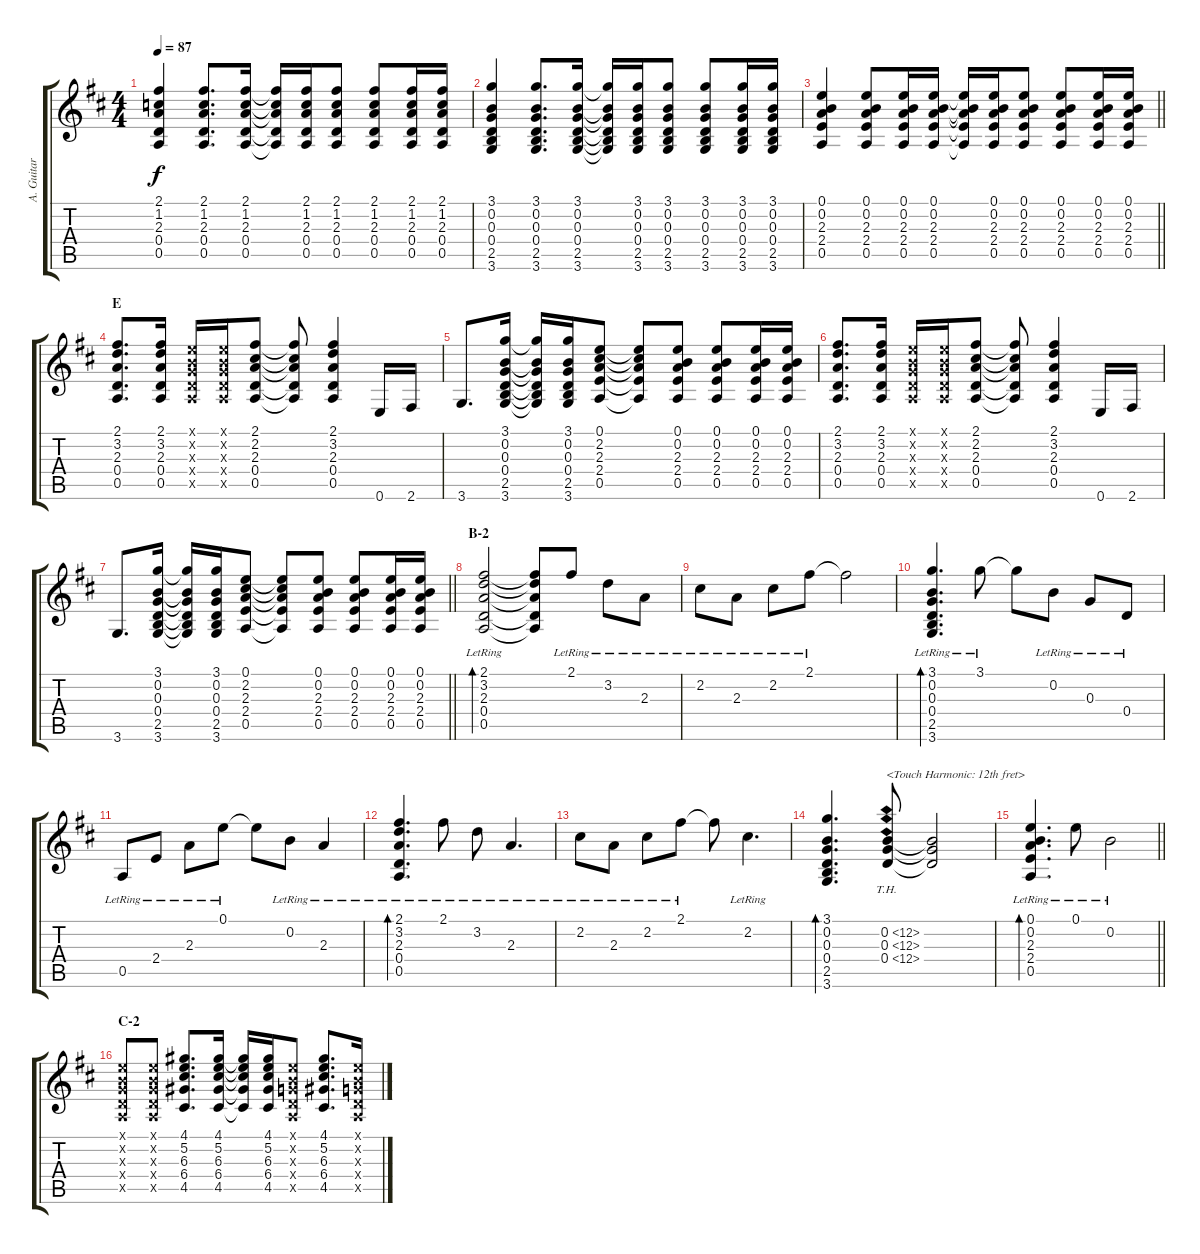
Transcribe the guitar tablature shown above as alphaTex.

\track ("A. Guitar II" "A. Guitar ") {instrument acousticguitarsteel}
\staff {score tabs}
\tuning (E4 B3 G3 D3 A2 E2) {hide}
\ts (4 4)
\tempo 87
\clef g2
\ks d
(2.1 1.2 2.3 0.4 0.5).4{dy f} (2.1 1.2 2.3 0.4 0.5).8{d} (2.1 1.2 2.3 0.4 0.5).16 (2.1{t} 1.2{t} 2.3{t} 0.4{t} 0.5{t}).16 (2.1 1.2 2.3 0.4 0.5).16 (2.1 1.2 2.3 0.4 0.5).8 (2.1 1.2 2.3 0.4 0.5).8 (2.1 1.2 2.3 0.4 0.5).16 (2.1 1.2 2.3 0.4 0.5).16 |
(3.1 0.2 0.3 0.4 2.5 3.6).4 (3.1 0.2 0.3 0.4 2.5 3.6).8{d} (3.1 0.2 0.3 0.4 2.5 3.6).16 (3.1{t} 0.2{t} 0.3{t} 0.4{t} 2.5{t} 3.6{t}).16 (3.1 0.2 0.3 0.4 2.5 3.6).16 (3.1 0.2 0.3 0.4 2.5 3.6).8 (3.1 0.2 0.3 0.4 2.5 3.6).8 (3.1 0.2 0.3 0.4 2.5 3.6).16 (3.1 0.2 0.3 0.4 2.5 3.6).16 |
\barLineRight lightlight
(0.1 0.2 2.3 2.4 0.5).4 (0.1 0.2 2.3 2.4 0.5).8 (0.1 0.2 2.3 2.4 0.5).16 (0.1 0.2 2.3 2.4 0.5).16 (0.1{t} 0.2{t} 2.3{t} 2.4{t} 0.5{t}).16 (0.1 0.2 2.3 2.4 0.5).16 (0.1 0.2 2.3 2.4 0.5).8 (0.1 0.2 2.3 2.4 0.5).8 (0.1 0.2 2.3 2.4 0.5).16 (0.1 0.2 2.3 2.4 0.5).16 |
\section ("" "E")
(2.1 3.2 2.3 0.4 0.5).8{d} (2.1 3.2 2.3 0.4 0.5).16 (0.1{x} 0.2{x} 0.3{x} 0.4{x} 0.5{x}).16 (0.1{x} 0.2{x} 0.3{x} 0.4{x} 0.5{x}).16 (2.1 2.2 2.3 0.4 0.5).8 (2.1{t} 2.2{t} 2.3{t} 0.4{t} 0.5{t}).8 (2.1 3.2 2.3 0.4 0.5).4 0.6.16 2.6.16 |
3.6.8{d} (3.1 0.2 0.3 0.4 2.5 3.6).16 (3.1{t} 0.2{t} 0.3{t} 0.4{t} 2.5{t} 3.6{t}).16 (3.1 0.2 0.3 0.4 2.5 3.6).16 (0.1 2.2 2.3 2.4 0.5).8 (0.1{t} 2.2{t} 2.3{t} 2.4{t} 0.5{t}).8 (0.1 0.2 2.3 2.4 0.5).8 (0.1 0.2 2.3 2.4 0.5).8 (0.1 0.2 2.3 2.4 0.5).16 (0.1 0.2 2.3 2.4 0.5).16 |
(2.1 3.2 2.3 0.4 0.5).8{d} (2.1 3.2 2.3 0.4 0.5).16 (0.1{x} 0.2{x} 0.3{x} 0.4{x} 0.5{x}).16 (0.1{x} 0.2{x} 0.3{x} 0.4{x} 0.5{x}).16 (2.1 2.2 2.3 0.4 0.5).8 (2.1{t} 2.2{t} 2.3{t} 0.4{t} 0.5{t}).8 (2.1 3.2 2.3 0.4 0.5).4 0.6.16 2.6.16 |
\barLineRight lightlight
3.6.8{d} (3.1 0.2 0.3 0.4 2.5 3.6).16 (3.1{t} 0.2{t} 0.3{t} 0.4{t} 2.5{t} 3.6{t}).16 (3.1 0.2 0.3 0.4 2.5 3.6).16 (0.1 2.2 2.3 2.4 0.5).8 (0.1{t} 2.2{t} 2.3{t} 2.4{t} 0.5{t}).8 (0.1 0.2 2.3 2.4 0.5).8 (0.1 0.2 2.3 2.4 0.5).8 (0.1 0.2 2.3 2.4 0.5).16 (0.1 0.2 2.3 2.4 0.5).16 |
\section ("" "B-2")
(2.1{lr} 3.2{lr} 2.3{lr} 0.4{lr} 0.5{lr}).2{bd 120} (2.1{t} 3.2{t} 2.3{t} 0.4{t} 0.5{t}).8 2.1{lr}.8 3.2{lr}.8 2.3{lr}.8 |
2.2{lr}.8 2.3{lr}.8 2.2{lr}.8 2.1{lr}.8 2.1{t}.2 |
(3.1{lr} 0.2{lr} 0.3{lr} 0.4{lr} 2.5{lr} 3.6{lr}).4{d bd 120} 3.1{lr}.8 3.1{t}.8 0.2{lr}.8 0.3{lr}.8 0.4{lr}.8 |
0.5{lr}.8 2.4{lr}.8 2.3{lr}.8 0.1{lr}.8 0.1{t}.8 0.2{lr}.8 2.3{lr}.4 |
(2.1{lr} 3.2{lr} 2.3{lr} 0.4{lr} 0.5{lr}).4{d bd 120} 2.1{lr}.8 3.2{lr}.8 2.3{lr}.4{d} |
2.2{lr}.8 2.3{lr}.8 2.2{lr}.8 2.1{lr}.8 2.1{t}.8 2.2{lr}.4{d} |
(3.1 0.2 0.3 0.4 2.5 3.6).4{d bd 120} (0.2{th 12} 0.3{th 12} 0.4{th 12}).8{txt "<Touch Harmonic: 12th fret>"} (0.2{t} 0.3{t} 0.4{t}).2 |
\barLineRight lightlight
(0.1{lr} 0.2{lr} 2.3{lr} 2.4{lr} 0.5{lr}).4{d bd 120} 0.1{lr}.8 0.2{lr}.2 |
\section ("" "C-2")
(0.1{x} 0.2{x} 0.3{x} 0.4{x} 0.5{x}).8 (0.1{x} 0.2{x} 0.3{x} 0.4{x} 0.5{x}).8 (4.1 5.2 6.3 6.4 4.5).8{d} (4.1 5.2 6.3 6.4 4.5).16 (4.1{t} 5.2{t} 6.3{t} 6.4{t} 4.5{t}).16 (4.1 5.2 6.3 6.4 4.5).16 (0.1{x} 0.2{x} 0.3{x} 0.4{x} 0.5{x}).8 (4.1 5.2 6.3 6.4 4.5).8{d} (0.1{x} 0.2{x} 0.3{x} 0.4{x} 0.5{x}).16
